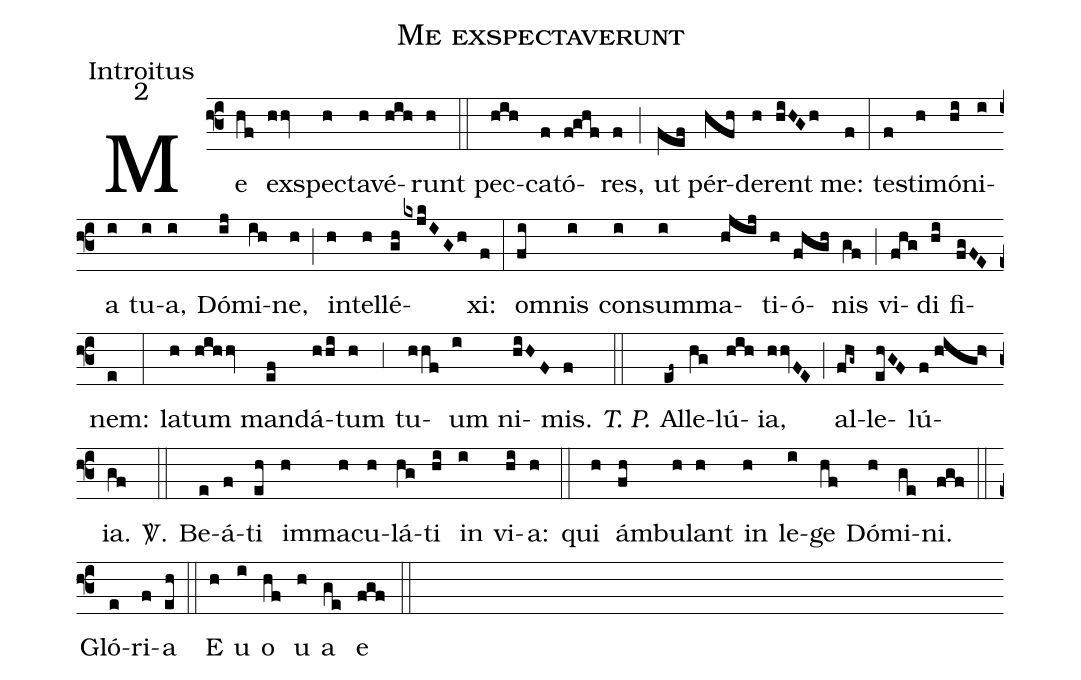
name:Me exspectaverunt;
office-part:Introitus;
mode:2;
%%
(f3) Me(hf) ex(hhv)spe(h)cta(h)vé(hih)runt(h) (::) pec(hih)ca(f)tó(f!ghf)res,(f) (;) ut(fef) pér(hfh)de(h)rent(hiHGh) me:(f) (:) te(f)sti(h)mó(hi)ni(i)a(i) tu(i)a,(i) Dó(ij)mi(ih)ne,(h) (;) in(h)tel(h)lé(gh/kxjkIGh)xi:(f) (:) o(fi)mnis(i) con(i)sum(i)ma(hjij)ti(h)ó(fhgh)nis(gf) (;) vi(fhg)di(hi) fi(fgFE)nem:(e) (:) la(h)tum(hihhv) man(ef)dá(hhi)tum(h) (;3) tu(hhf)um(i) ni(hiHF)mis.(f) <i>T. P.</i>(::) Al(ef~)le(hg)lú(hih)ia,(hhvFE) (;) al(fhg~)le(ehGF)lú(f//high>)ia.(gf) <sp>V/</sp>.(::) Be(e)á(f)ti(eh) im(h)ma(h)cu(h)lá(hg)ti(hi) in(i) vi(hi)a:(h) (::) qui(h) ám(fh)bu(h)lant(h) in(h) le(i)ge(hf) Dó(h)mi(ge)ni.(fgf) (::) Gló(e)ri(f)a(eh) (::) E(h) u(i) o(hf) u(h) a(ge) e(fgf) (::)
